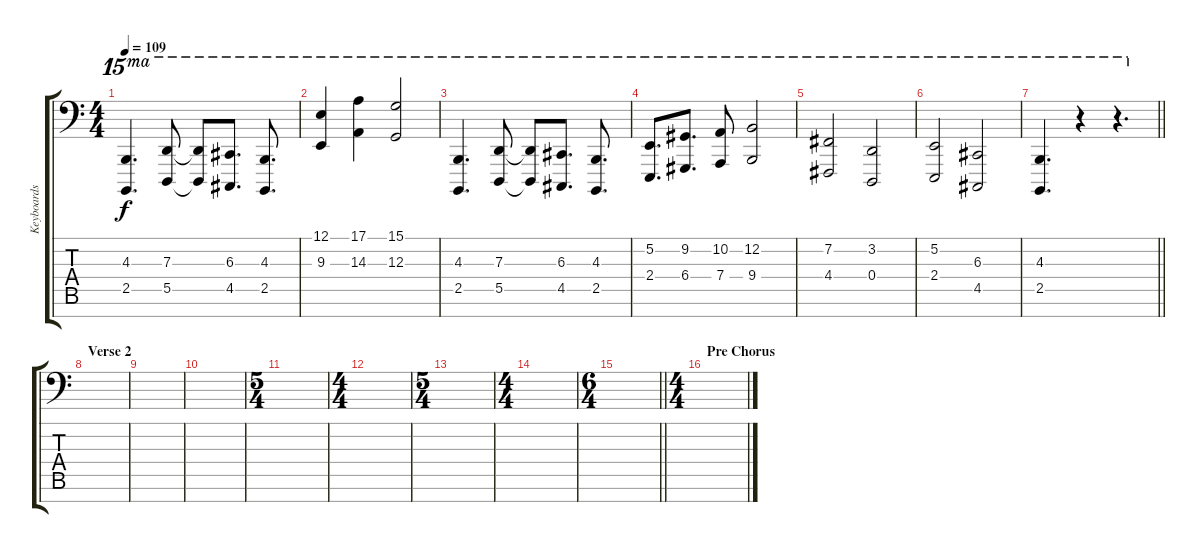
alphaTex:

\track ("Keyboards 2" "Keyboards ") {instrument stringensemble1}
\staff {score tabs}
\tuning (E4 B3 G3 D3 A2 E2 Ab1) {hide}
\ts (4 4)
\tempo 109
\clef f4
\ks c
(4.3 2.5).4{d ot 15ma dy f} (7.3 5.5).8{ot 15ma} (7.3{t} 5.5{t}).8{ot 15ma} (6.3 4.5).8{d ot 15ma} (4.3 2.5).8{d ot 15ma} |
(12.1 9.3).4{ot 15ma} (17.1 14.3).4{ot 15ma} (15.1 12.3).2{ot 15ma} |
(4.3 2.5).4{d ot 15ma} (7.3 5.5).8{ot 15ma} (7.3{t} 5.5{t}).8{ot 15ma} (6.3 4.5).8{d ot 15ma} (4.3 2.5).8{d ot 15ma} |
(5.2 2.4).8{d ot 15ma} (9.2 6.4).8{d ot 15ma} (10.2 7.4).8{ot 15ma} (12.2 9.4).2{ot 15ma} |
(7.2 4.4).2{ot 15ma} (3.2 0.4).2{ot 15ma} |
(5.2 2.4).2{ot 15ma} (6.3 4.5).2{ot 15ma} |
\barLineRight lightlight
(4.3 2.5).4{d ot 15ma} r.4{ot 15ma} r.4{d ot 15ma} |
\section ("" "Verse 2")
|
|
|
\ts (5 4)
|
\ts (4 4)
|
\ts (5 4)
|
\ts (4 4)
|
\ts (6 4)
\barLineRight lightlight
|
\ts (4 4)
\section ("" "Pre Chorus")
